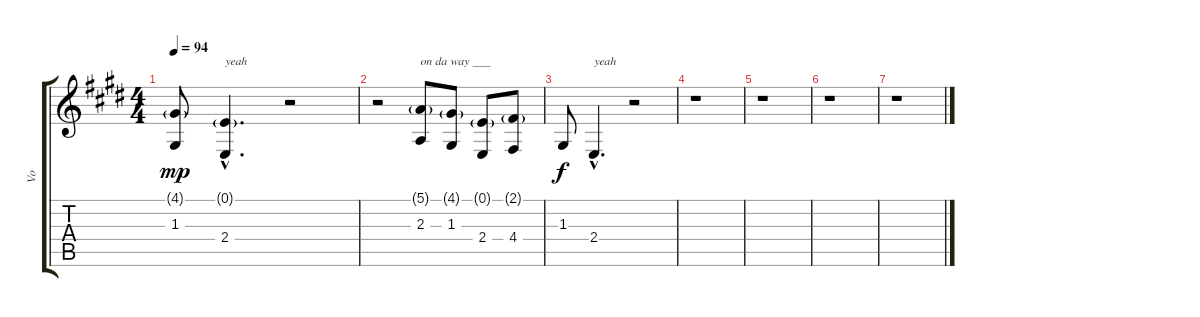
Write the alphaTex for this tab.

\track ("Vo" "Vo") {instrument acousticgrandpiano}
\staff {score tabs}
\tuning (E4 B3 G3 D3 A2 E2) {hide}
\ts (4 4)
\tempo 94
\clef g2
\ks e
(4.1{g} 1.3).8{dy mp} (0.1{g hac} 2.4{hac}).4{d txt "yeah"} r.2 |
r.2 (5.1{g} 2.3).8{txt "on da way ___"} (4.1{g} 1.3).8 (0.1{g} 2.4).8 (2.1{g} 4.4).8 |
1.3.8{dy f} 2.4{hac}.4{d txt "yeah"} r.2 |
r.1 |
r.1 |
r.1 |
r.1
